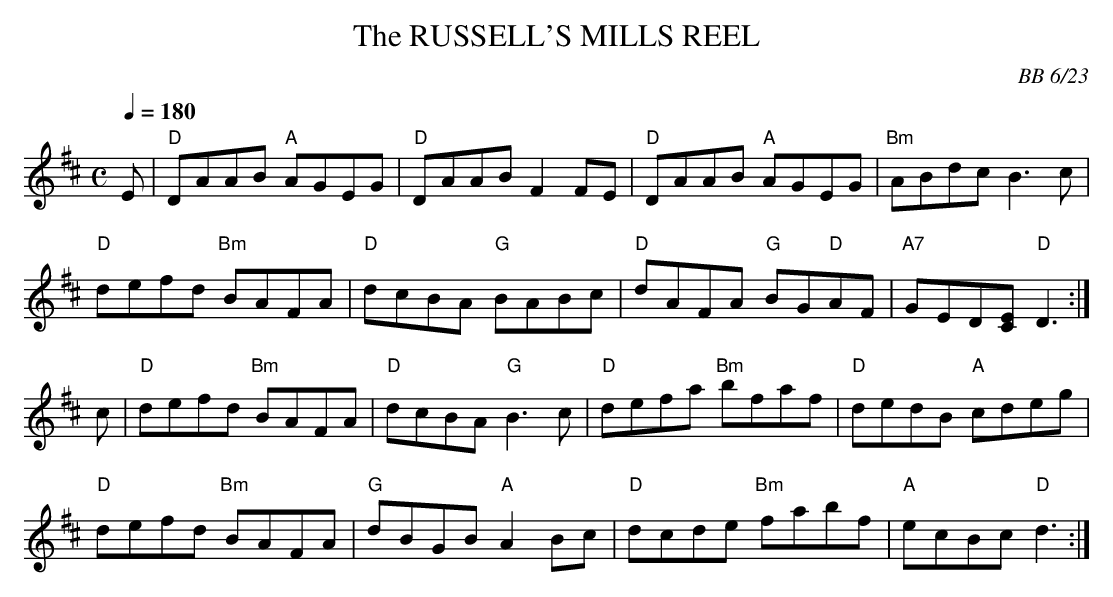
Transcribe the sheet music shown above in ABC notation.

X:1
T:RUSSELL'S MILLS REEL, The
C:BB 6/23
M:C
L:1/8
Q:1/4=180
K:D
E|"D"DAAB "A"AGEG|"D"DAAB F2FE|"D"DAAB "A"AGEG|"Bm"ABdc B3c|
"D"defd "Bm"BAFA|"D"dcBA "G"BABc|"D"dAFA "G"BG"D"AF|"A7"GED[EC] "D"D3:|
c|"D"defd "Bm"BAFA|"D"dcBA "G"B3c|"D"defa "Bm"bfaf|"D"dedB "A"cdeg|
"D"defd "Bm"BAFA|"G"dBGB "A"A2Bc|"D"dcde "Bm"fabf|"A"ecBc "D"d3:|
